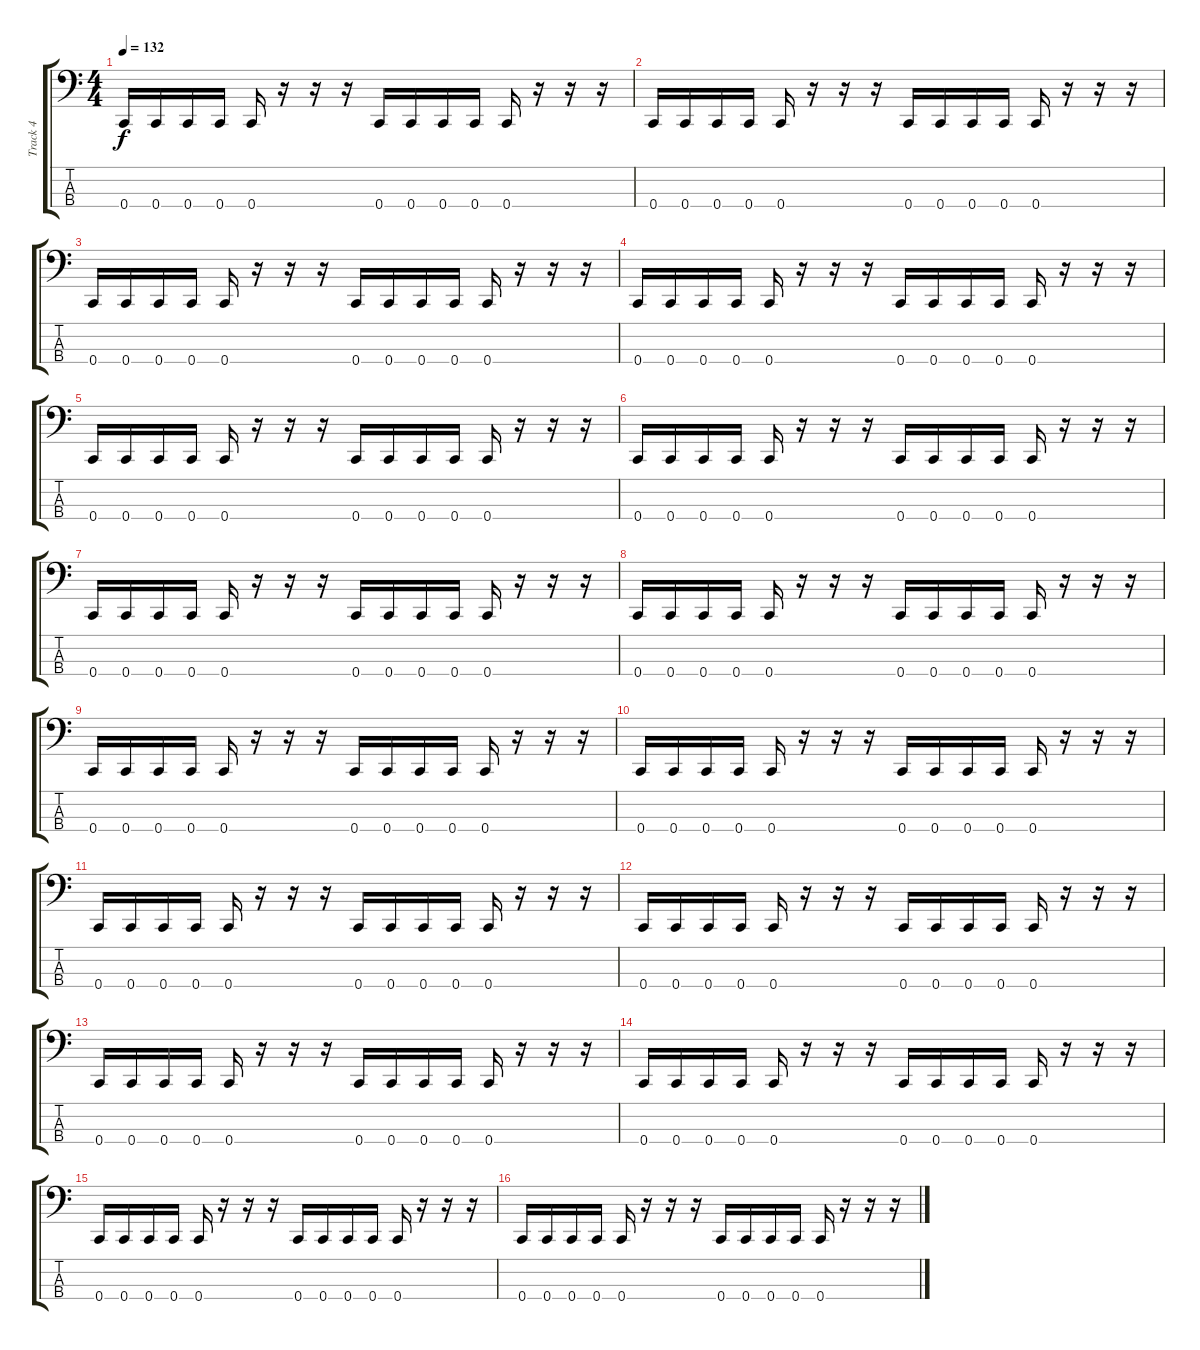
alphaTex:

\track ("Track 4" "Track 4") {instrument electricbasspick}
\staff {score tabs}
\tuning (F2 C2 G1 C1) {hide}
\ts (4 4)
\tempo 132
\clef f4
\ks c
0.4.16{dy f} 0.4.16 0.4.16 0.4.16 0.4.16 r.16 r.16 r.16 0.4.16 0.4.16 0.4.16 0.4.16 0.4.16 r.16 r.16 r.16 |
0.4.16 0.4.16 0.4.16 0.4.16 0.4.16 r.16 r.16 r.16 0.4.16 0.4.16 0.4.16 0.4.16 0.4.16 r.16 r.16 r.16 |
0.4.16 0.4.16 0.4.16 0.4.16 0.4.16 r.16 r.16 r.16 0.4.16 0.4.16 0.4.16 0.4.16 0.4.16 r.16 r.16 r.16 |
0.4.16 0.4.16 0.4.16 0.4.16 0.4.16 r.16 r.16 r.16 0.4.16 0.4.16 0.4.16 0.4.16 0.4.16 r.16 r.16 r.16 |
0.4.16 0.4.16 0.4.16 0.4.16 0.4.16 r.16 r.16 r.16 0.4.16 0.4.16 0.4.16 0.4.16 0.4.16 r.16 r.16 r.16 |
0.4.16 0.4.16 0.4.16 0.4.16 0.4.16 r.16 r.16 r.16 0.4.16 0.4.16 0.4.16 0.4.16 0.4.16 r.16 r.16 r.16 |
0.4.16 0.4.16 0.4.16 0.4.16 0.4.16 r.16 r.16 r.16 0.4.16 0.4.16 0.4.16 0.4.16 0.4.16 r.16 r.16 r.16 |
0.4.16 0.4.16 0.4.16 0.4.16 0.4.16 r.16 r.16 r.16 0.4.16 0.4.16 0.4.16 0.4.16 0.4.16 r.16 r.16 r.16 |
0.4.16 0.4.16 0.4.16 0.4.16 0.4.16 r.16 r.16 r.16 0.4.16 0.4.16 0.4.16 0.4.16 0.4.16 r.16 r.16 r.16 |
0.4.16 0.4.16 0.4.16 0.4.16 0.4.16 r.16 r.16 r.16 0.4.16 0.4.16 0.4.16 0.4.16 0.4.16 r.16 r.16 r.16 |
0.4.16 0.4.16 0.4.16 0.4.16 0.4.16 r.16 r.16 r.16 0.4.16 0.4.16 0.4.16 0.4.16 0.4.16 r.16 r.16 r.16 |
0.4.16 0.4.16 0.4.16 0.4.16 0.4.16 r.16 r.16 r.16 0.4.16 0.4.16 0.4.16 0.4.16 0.4.16 r.16 r.16 r.16 |
0.4.16 0.4.16 0.4.16 0.4.16 0.4.16 r.16 r.16 r.16 0.4.16 0.4.16 0.4.16 0.4.16 0.4.16 r.16 r.16 r.16 |
0.4.16 0.4.16 0.4.16 0.4.16 0.4.16 r.16 r.16 r.16 0.4.16 0.4.16 0.4.16 0.4.16 0.4.16 r.16 r.16 r.16 |
0.4.16 0.4.16 0.4.16 0.4.16 0.4.16 r.16 r.16 r.16 0.4.16 0.4.16 0.4.16 0.4.16 0.4.16 r.16 r.16 r.16 |
0.4.16 0.4.16 0.4.16 0.4.16 0.4.16 r.16 r.16 r.16 0.4.16 0.4.16 0.4.16 0.4.16 0.4.16 r.16 r.16 r.16
